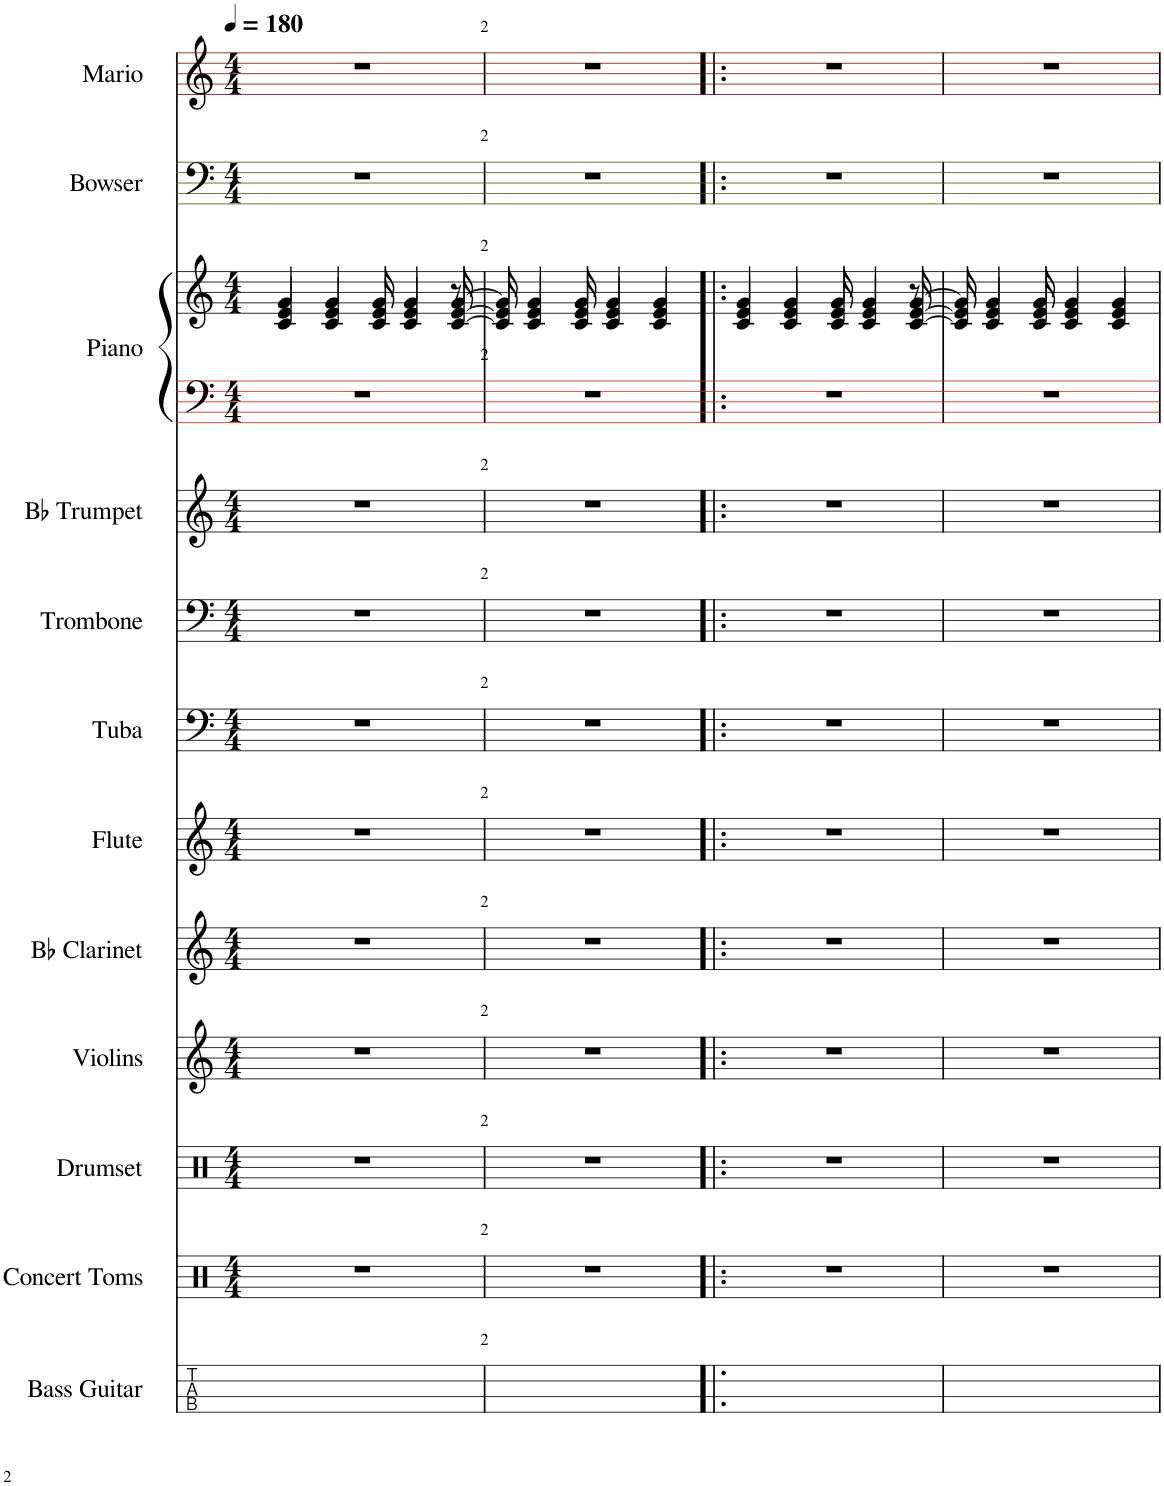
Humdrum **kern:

**kern	**kern	**kern	**kern	**kern	**kern	**kern	**kern	**kern	**kern	**kern	**kern	**kern
*part12	*part11	*part10	*part9	*part8	*part7	*part6	*part5	*part4	*part3	*part3	*part2	*part1
*staff13	*staff12	*staff11	*staff10	*staff9	*staff8	*staff7	*staff6	*staff5	*staff4	*staff3	*staff2	*staff1
*I"Bass Guitar	*I"Concert Toms	*I"Drumset	*I"Violins	*I"Bb Clarinet	*I"Flute	*I"Tuba	*I"Trombone	*I"Bb Trumpet	*I"Piano	*	*I"Bowser	*I"Mario
*I'B. Guit.	*I'C. Toms	*I'D. Set	*I'Vlns.	*I'Bb Cl.	*I'Fl.	*I'Tba.	*I'Tbn.	*I'Bb Tpt.	*I'Pno.	*	*I'Br.	*I'Mo.
*stria4	*	*	*	*	*	*	*	*	*stria5	*	*stria5	*stria5
*	*clefX	*clefX	*clefG2	*clefG2	*clefG2	*clefF4	*clefF4	*clefG2	*clefF4	*clefG2	*clefF4	*clefG2
*	*	*	*	*ITrd1c2	*	*	*	*ITrd1c2	*	*	*	*
*k[]	*k[]	*k[]	*k[]	*k[]	*k[]	*k[]	*k[]	*k[]	*k[]	*k[]	*k[]	*k[]
*M4/4	*M4/4	*M4/4	*M4/4	*M4/4	*M4/4	*M4/4	*M4/4	*M4/4	*M4/4	*M4/4	*M4/4	*M4/4
*MM180	*MM180	*MM180	*MM180	*MM180	*MM180	*MM180	*MM180	*MM180	*MM180	*MM180	*MM180	*MM180
=1	=1	=1	=1	=1	=1	=1	=1	=1	=1	=1	=1	=1
*	*	*	*	*	*	*	*	*	*	*^	*	*
*	*	*	*	*	*	*	*	*	*	*	*^	*	*
1r	1r	1r	1r	1r	1r	1r	1r	1r	1r	4g/	2..ryy	4c/ 4e/	1r	1r
.	.	.	.	.	.	.	.	.	.	4g/	.	4c/ 4e/	.	.
.	.	.	.	.	.	.	.	.	.	8g/	.	8c/ 8e/	.	.
.	.	.	.	.	.	.	.	.	.	4g/	.	4c/ 4e/	.	.
.	.	.	.	.	.	.	.	.	.	[8g/	8r	[8c/ [8e/	.	.
*	*	*	*	*	*	*	*	*	*	*	*v	*v	*	*
=2	=2	=2	=2	=2	=2	=2	=2	=2	=2	=2	=2	=2	=2
1r	1r	1r	1r	1r	1r	1r	1r	1r	1r	8g/]	8c/] 8e/]	1r	1r
.	.	.	.	.	.	.	.	.	.	4g/	4c/ 4e/	.	.
.	.	.	.	.	.	.	.	.	.	8g/	8c/ 8e/	.	.
.	.	.	.	.	.	.	.	.	.	4g/	4c/ 4e/	.	.
.	.	.	.	.	.	.	.	.	.	4g/	4c/ 4e/	.	.
=3!|:	=3!|:	=3!|:	=3!|:	=3!|:	=3!|:	=3!|:	=3!|:	=3!|:	=3!|:	=3!|:	=3!|:	=3!|:	=3!|:
*	*	*	*	*	*	*	*	*	*	*	*^	*	*
1r	1r	1r	1r	1r	1r	1r	1r	1r	1r	4g/	2..ryy	4c/ 4e/	1r	1r
.	.	.	.	.	.	.	.	.	.	4g/	.	4c/ 4e/	.	.
.	.	.	.	.	.	.	.	.	.	8g/	.	8c/ 8e/	.	.
.	.	.	.	.	.	.	.	.	.	4g/	.	4c/ 4e/	.	.
.	.	.	.	.	.	.	.	.	.	[8g/	8r	[8c/ [8e/	.	.
*	*	*	*	*	*	*	*	*	*	*	*v	*v	*	*
=4	=4	=4	=4	=4	=4	=4	=4	=4	=4	=4	=4	=4	=4
1r	1r	1r	1r	1r	1r	1r	1r	1r	1r	8g/]	8c/] 8e/]	1r	1r
.	.	.	.	.	.	.	.	.	.	4g/	4c/ 4e/	.	.
.	.	.	.	.	.	.	.	.	.	8g/	8c/ 8e/	.	.
.	.	.	.	.	.	.	.	.	.	4g/	4c/ 4e/	.	.
.	.	.	.	.	.	.	.	.	.	4g/	4c/ 4e/	.	.
*	*	*	*	*	*	*	*	*	*	*v	*v	*	*
=	=	=	=	=	=	=	=	=	=	=	=	=
*-	*-	*-	*-	*-	*-	*-	*-	*-	*-	*-	*-	*-
